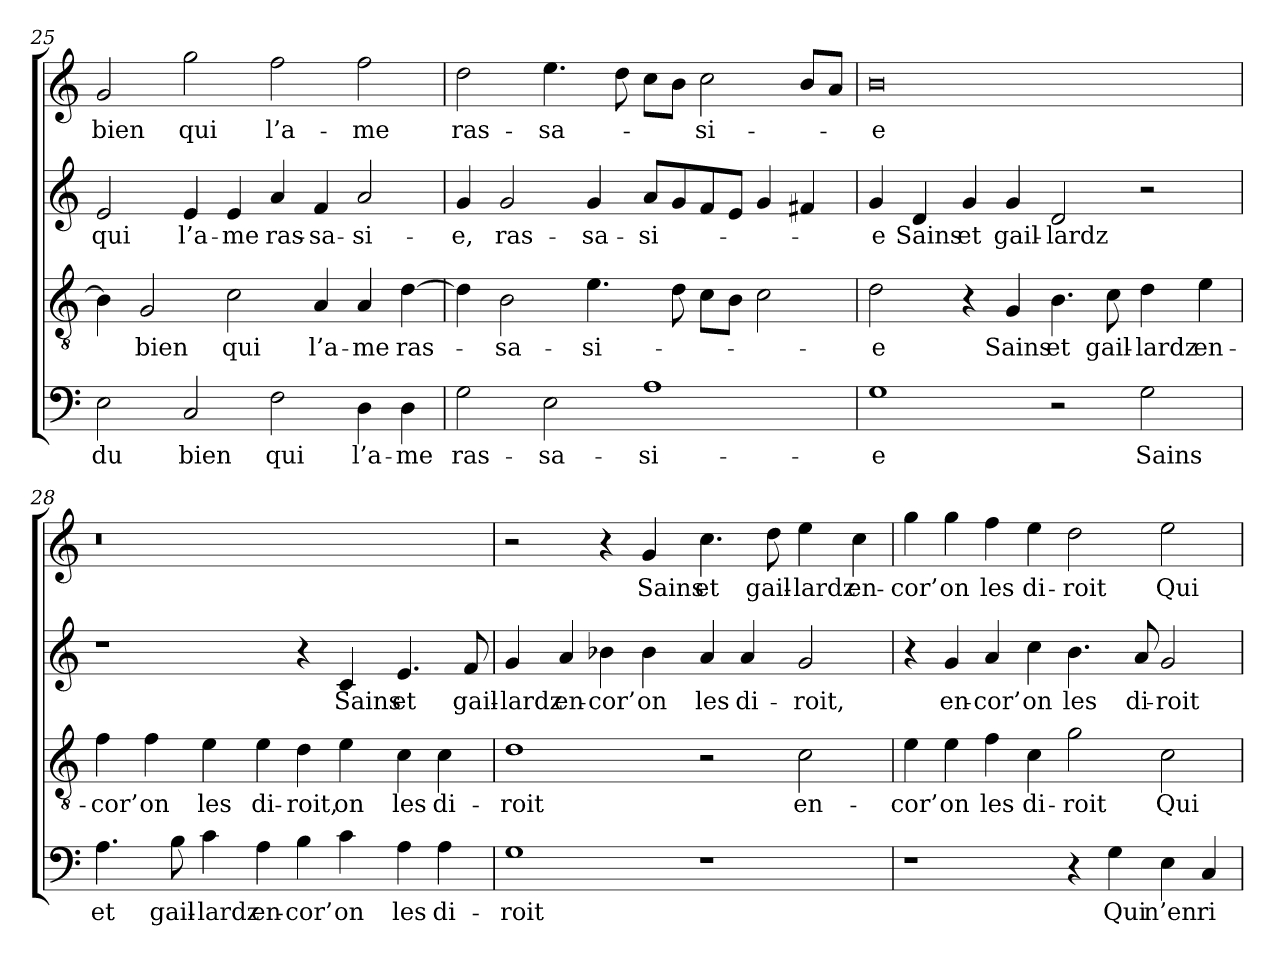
**kern	**text	**kern	**text	**kern	**text	**kern	**text
*part4	*part4	*part3	*part3	*part2	*part2	*part1	*part1
*staff4	*staff4	*staff3	*staff3	*staff2	*staff2	*staff1	*staff1
*clefF4	*	*clefGv2	*	*clefG2	*	*clefG2	*
*k[]	*	*k[]	*	*k[]	*	*k[]	*
=25	=25	=25	=25	=25	=25	=25	=25
2E	du	4B]	.	2e	qui	2g	bien
.	.	2G	bien	.	.	.	.
2C	bien	.	.	4e	l’a-	2gg	qui
.	.	2c	qui	4e	-me	.	.
2F	qui	.	.	4a	ras-	2ff	l’a-
.	.	4A	l’a-	4f	-sa-	.	.
4D	l’a-	4A	-me	2a	-si-	2ff	-me
4D	-me	[4d	ras-	.	.	.	.
=26	=26	=26	=26	=26	=26	=26	=26
2G	ras-	4d]	.	4g	-e,	2dd	ras-
.	.	2B	-sa-	2g	ras-	.	.
2E	-sa-	.	.	.	.	4.ee	-sa-
.	.	4.e	-si-	4g	-sa-	.	.
.	.	.	.	.	.	8dd	.
1A	-si-	.	.	8aL	-si-	8ccL	.
.	.	8d	.	8g	.	8bJ	.
.	.	8cL	.	8f	.	2cc	-si-
.	.	8BJ	.	8eJ	.	.	.
.	.	2c	.	4g	.	.	.
.	.	.	.	4f#X	.	8bL	.
.	.	.	.	.	.	8aJ	.
!!LO:LB:g=z
=27	=27	=27	=27	=27	=27	=27	=27
1G	-e	2d	-e	4g	-e	0b	-e
.	.	.	.	4d	Sains	.	.
.	.	4r	.	4g	et	.	.
.	.	4G	Sains	4g	gail-	.	.
2r	.	4.B	et	2d	-lardz	.	.
.	.	8c	gail-	.	.	.	.
2G	Sains	4d	-lardz	2r	.	.	.
.	.	4e	en-	.	.	.	.
=28	=28	=28	=28	=28	=28	=28	=28
4.A	et	4f	-cor’	1r	.	0r	.
.	.	4f	on	.	.	.	.
8B	gail-	.	.	.	.	.	.
4c	-lardz	4e	les	.	.	.	.
4A	en-	4e	di-	.	.	.	.
4B	-cor’	4d	-roit,	4r	.	.	.
4c	on	4e	on	4c	Sains	.	.
4A	les	4c	les	4.e	et	.	.
4A	di-	4c	di-	.	.	.	.
.	.	.	.	8f	gail-	.	.
=29	=29	=29	=29	=29	=29	=29	=29
1G	-roit	1d	-roit	4g	-lardz	2r	.
.	.	.	.	4a	en-	.	.
.	.	.	.	4b-X	-cor’	4r	.
.	.	.	.	4b-	on	4g	Sains
1r	.	2r	.	4a	les	4.cc	et
.	.	.	.	4a	di-	.	.
.	.	.	.	.	.	8dd	gail-
.	.	2c	en-	2g	-roit,	4ee	-lardz
.	.	.	.	.	.	4cc	en-
!!LO:PB:g=z
=30	=30	=30	=30	=30	=30	=30	=30
1r	.	4e	-cor’	4r	.	4gg	-cor’
.	.	4e	on	4g	en-	4gg	on
.	.	4f	les	4a	-cor’	4ff	les
.	.	4c	di-	4cc	on	4ee	di-
4r	.	2g	-roit	4.b	les	2dd	-roit
4G	Qui	.	.	.	.	.	.
.	.	.	.	8a	di-	.	.
4E	n’en	2c	Qui	2g	-roit	2ee	Qui
4C	ri-	.	.	.	.	.	.
=	=	=	=	=	=	=	=
*-	*-	*-	*-	*-	*-	*-	*-
